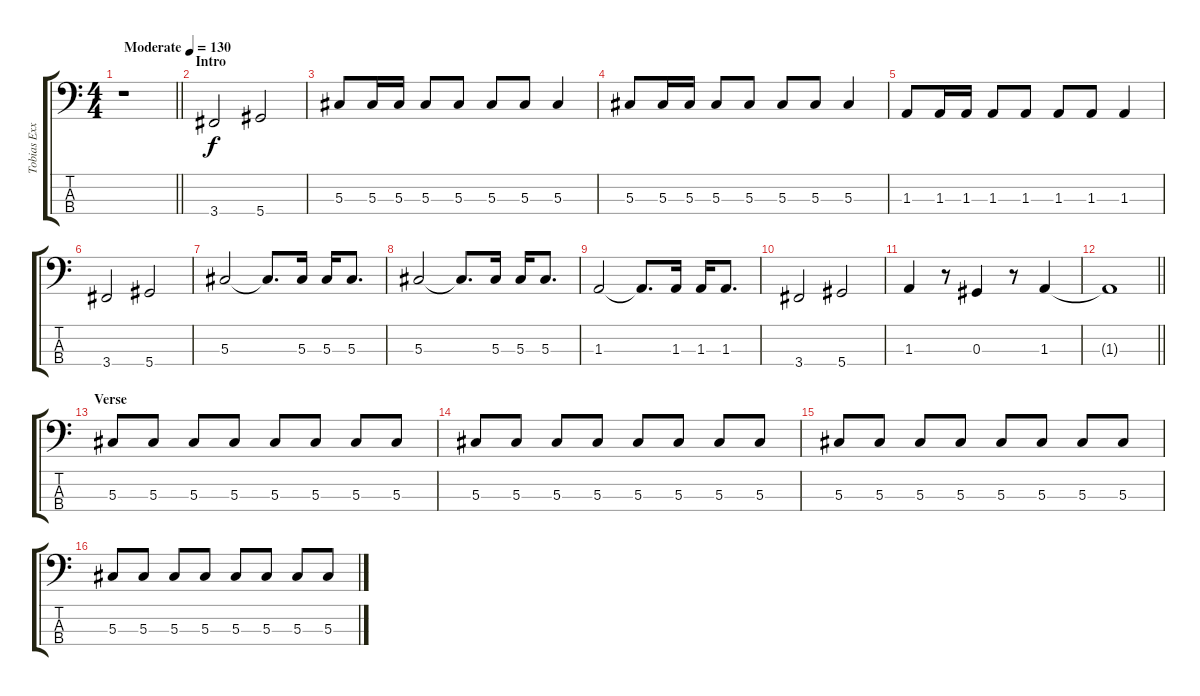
\track ("Tobias Exxel" "Tobias Exx") {instrument electricbassfinger}
\staff {score tabs}
\tuning (Gb2 Db2 Ab1 Eb1) {hide}
\ts (4 4)
\tempo (130 "Moderate")
\clef f4
\barLineRight lightlight
\ks c
r.1{dy f instrument electricbassfinger} |
\section ("" "Intro")
3.4.2 5.4.2 |
5.3.8 5.3.16 5.3.16 5.3.8 5.3.8 5.3.8 5.3.8 5.3.4 |
5.3.8 5.3.16 5.3.16 5.3.8 5.3.8 5.3.8 5.3.8 5.3.4 |
1.3.8 1.3.16 1.3.16 1.3.8 1.3.8 1.3.8 1.3.8 1.3.4 |
3.4.2 5.4.2 |
5.3.2 5.3{t}.8{d} 5.3.16 5.3.16 5.3.8{d} |
5.3.2 5.3{t}.8{d} 5.3.16 5.3.16 5.3.8{d} |
1.3.2 1.3{t}.8{d} 1.3.16 1.3.16 1.3.8{d} |
3.4.2 5.4.2 |
1.3.4 r.8 0.3.4 r.8 1.3.4 |
\barLineRight lightlight
1.3{t}.1 |
\section ("" "Verse")
5.3.8 5.3.8 5.3.8 5.3.8 5.3.8 5.3.8 5.3.8 5.3.8 |
5.3.8 5.3.8 5.3.8 5.3.8 5.3.8 5.3.8 5.3.8 5.3.8 |
5.3.8 5.3.8 5.3.8 5.3.8 5.3.8 5.3.8 5.3.8 5.3.8 |
5.3.8 5.3.8 5.3.8 5.3.8 5.3.8 5.3.8 5.3.8 5.3.8
